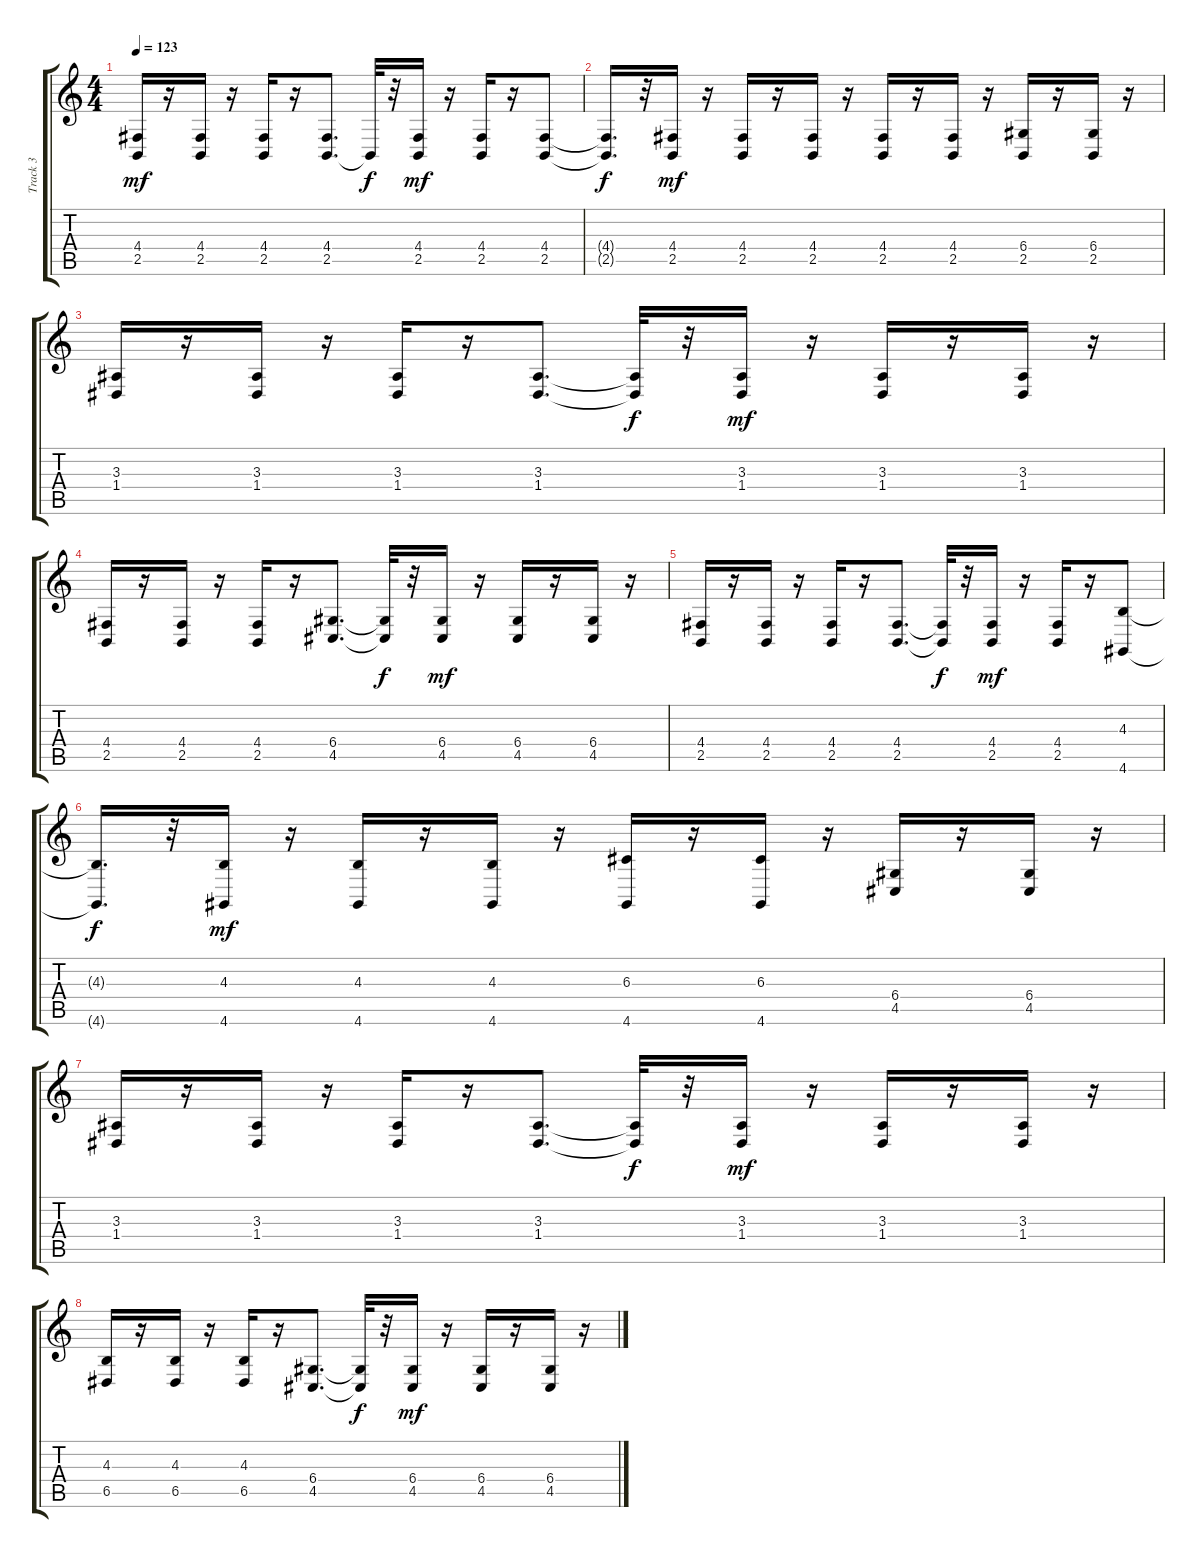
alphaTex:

\track ("Track 3" "Track 3") {instrument frenchhorn}
\staff {score tabs}
\tuning (E4 B3 G3 D3 A2 E2) {hide}
\ts (4 4)
\tempo 123
\clef g2
\ks c
(4.4 2.5).16{dy mf} r.16 (4.4 2.5).16 r.16 (4.4 2.5).16 r.16 (4.4 2.5).8{d} 2.5{t}.32{dy f} r.32 (4.4 2.5).16{dy mf} r.16 (4.4 2.5).16 r.16 (4.4 2.5).8 |
(4.4{t} 2.5{t}).16{d dy f} r.32 (4.4 2.5).16{dy mf} r.16 (4.4 2.5).16 r.16 (4.4 2.5).16 r.16 (4.4 2.5).16 r.16 (4.4 2.5).16 r.16 (6.4 2.5).16 r.16 (6.4 2.5).16 r.16 |
(3.3 1.4).16 r.16 (3.3 1.4).16 r.16 (3.3 1.4).16 r.16 (3.3 1.4).8{d} (3.3{t} 1.4{t}).32{dy f} r.32 (3.3 1.4).16{dy mf} r.16 (3.3 1.4).16 r.16 (3.3 1.4).16 r.16 |
(4.4 2.5).16 r.16 (4.4 2.5).16 r.16 (4.4 2.5).16 r.16 (6.4 4.5).8{d} (6.4{t} 4.5{t}).32{dy f} r.32 (6.4 4.5).16{dy mf} r.16 (6.4 4.5).16 r.16 (6.4 4.5).16 r.16 |
(4.4 2.5).16 r.16 (4.4 2.5).16 r.16 (4.4 2.5).16 r.16 (4.4 2.5).8{d} (4.4{t} 2.5{t}).32{dy f} r.32 (4.4 2.5).16{dy mf} r.16 (4.4 2.5).16 r.16 (4.3 4.6).8 |
(4.3{t} 4.6{t}).16{d dy f} r.32 (4.3 4.6).16{dy mf} r.16 (4.3 4.6).16 r.16 (4.3 4.6).16 r.16 (6.3 4.6).16 r.16 (6.3 4.6).16 r.16 (6.4 4.5).16 r.16 (6.4 4.5).16 r.16 |
(3.3 1.4).16 r.16 (3.3 1.4).16 r.16 (3.3 1.4).16 r.16 (3.3 1.4).8{d} (3.3{t} 1.4{t}).32{dy f} r.32 (3.3 1.4).16{dy mf} r.16 (3.3 1.4).16 r.16 (3.3 1.4).16 r.16 |
(4.3 6.5).16 r.16 (4.3 6.5).16 r.16 (4.3 6.5).16 r.16 (6.4 4.5).8{d} (6.4{t} 4.5{t}).32{dy f} r.32 (6.4 4.5).16{dy mf} r.16 (6.4 4.5).16 r.16 (6.4 4.5).16 r.16
